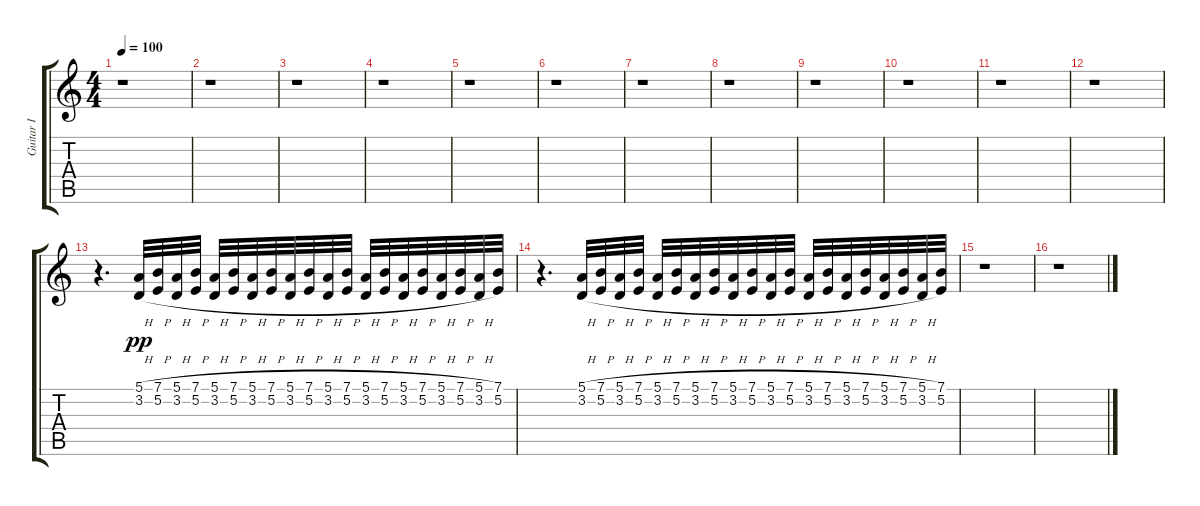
\track ("Guitar I" "Guitar I") {instrument violin}
\staff {score tabs}
\tuning (E4 B3 G3 D3 A2 E2) {hide}
\ts (4 4)
\tempo 100
\clef g2
\ks c
r.1{dy pp} |
r.1 |
r.1 |
r.1 |
r.1 |
r.1 |
r.1 |
r.1 |
r.1 |
r.1 |
r.1 |
r.1 |
r.4{d} (5.1{h} 3.2{h}).32 (7.1{h} 5.2{h}).32 (5.1{h} 3.2{h}).32 (7.1{h} 5.2{h}).32 (5.1{h} 3.2{h}).32 (7.1{h} 5.2{h}).32 (5.1{h} 3.2{h}).32 (7.1{h} 5.2{h}).32 (5.1{h} 3.2{h}).32 (7.1{h} 5.2{h}).32 (5.1{h} 3.2{h}).32 (7.1{h} 5.2{h}).32 (5.1{h} 3.2{h}).32 (7.1{h} 5.2{h}).32 (5.1{h} 3.2{h}).32 (7.1{h} 5.2{h}).32 (5.1{h} 3.2{h}).32 (7.1{h} 5.2{h}).32 (5.1{h} 3.2{h}).32 (7.1 5.2).32 |
r.4{d} (5.1{h} 3.2{h}).32 (7.1{h} 5.2{h}).32 (5.1{h} 3.2{h}).32 (7.1{h} 5.2{h}).32 (5.1{h} 3.2{h}).32 (7.1{h} 5.2{h}).32 (5.1{h} 3.2{h}).32 (7.1{h} 5.2{h}).32 (5.1{h} 3.2{h}).32 (7.1{h} 5.2{h}).32 (5.1{h} 3.2{h}).32 (7.1{h} 5.2{h}).32 (5.1{h} 3.2{h}).32 (7.1{h} 5.2{h}).32 (5.1{h} 3.2{h}).32 (7.1{h} 5.2{h}).32 (5.1{h} 3.2{h}).32 (7.1{h} 5.2{h}).32 (5.1{h} 3.2{h}).32 (7.1 5.2).32 |
r.1 |
r.1
